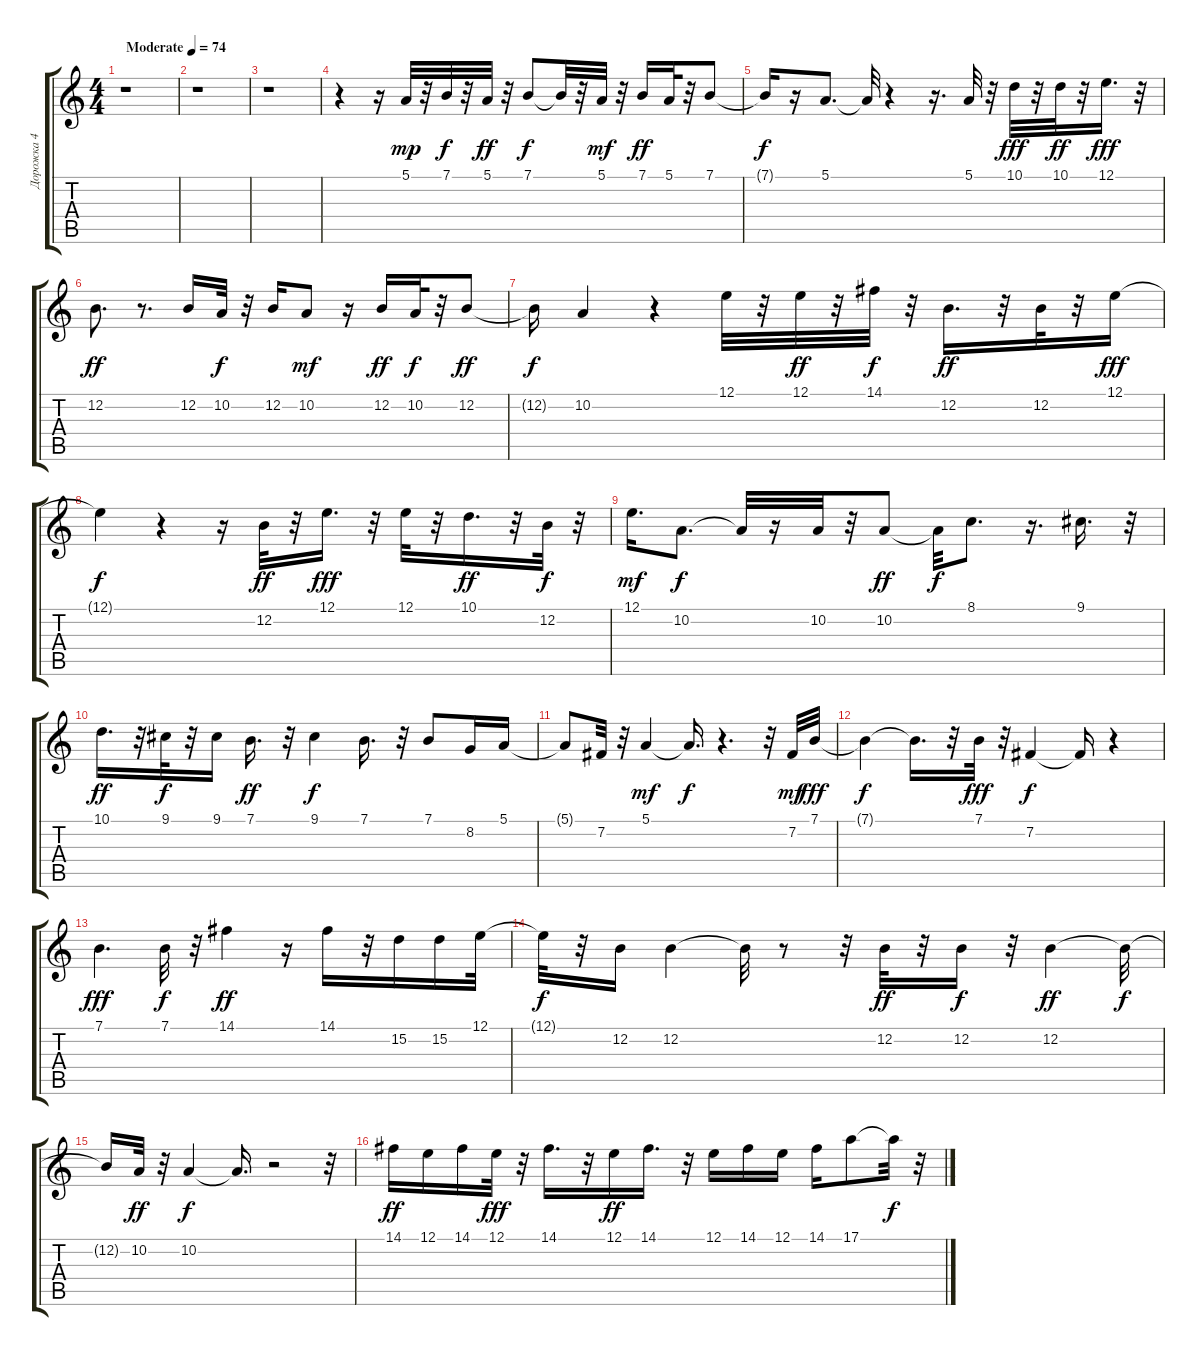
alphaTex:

\track ("Дорожка 4" "Дорожка 4") {instrument flute}
\staff {score tabs}
\tuning (E4 B3 G3 D3 A2 E2) {hide}
\ts (4 4)
\tempo (74 "Moderate")
\clef g2
\ks c
r.1{dy mp instrument flute} |
r.1 |
r.1 |
r.4 r.16 5.1.32 r.32 7.1.32{dy f} r.32 5.1.32{dy ff} r.32 7.1.8{dy f} 7.1{t}.32 r.32 5.1.32{dy mf} r.32 7.1.16{dy ff} 5.1.32 r.32 7.1.8 |
7.1{t}.16{dy f} r.16 5.1.8{d} 5.1{t}.32 r.4 r.16{d} 5.1.32 r.32 10.1.32{dy fff} r.32 10.1.32{dy ff} r.32 12.1.16{d dy fff} r.32 |
12.2.8{d dy ff} r.8{d} 12.2.16 10.2.32{dy f} r.32 12.2.16 10.2.8{dy mf} r.16 12.2.16{dy ff} 10.2.32{dy f} r.32 12.2.8{dy ff} |
12.2{t}.16{dy f} 10.2.4 r.4 12.1.32 r.32 12.1.32{dy ff} r.32 14.1.32{dy f} r.32 12.2.16{d dy ff} r.32 12.2.32 r.32 12.1.16{dy fff} |
12.1{t}.4{dy f} r.4 r.16 12.2.32{dy ff} r.32 12.1.16{d dy fff} r.32 12.1.32 r.32 10.1.16{d dy ff} r.32 12.2.32{dy f} r.32 |
12.1.16{d dy mf} 10.2.8{d dy f} 10.2{t}.32 r.16 10.2.32 r.32 10.2.8{dy ff} 10.2{t}.32{dy f} 8.1.8{d} r.16{d} 9.1.16{d} r.32 |
10.1.16{d dy ff} r.32 9.1.32{dy f} r.32 9.1.16 7.1.16{d dy ff} r.32 9.1.4{dy f} 7.1.16{d} r.32 7.1.8 8.2.16 5.1.16 |
5.1{t}.8 7.2.32 r.32 5.1.4{dy mf} 5.1{t}.16{d dy f} r.4{d} r.32 7.2.32{dy mf} 7.1.32{dy fff} |
7.1{t}.4{dy f} 7.1{t}.16{d} r.32 7.1.32{dy fff} r.32 7.2.4{dy f} 7.2{t}.16 r.4 |
7.1.4{d dy fff} 7.1.32{dy f} r.32 14.1.4{dy ff} r.16 14.1.16 r.32 15.2.16 15.2.16 12.1.32 |
12.1{t}.32{dy f} r.32 12.2.16 12.2.4 12.2{t}.32 r.8 r.32 12.2.32{dy ff} r.32 12.2.16{dy f} r.32 12.2.4{dy ff} 12.2{t}.32{dy f} |
12.2{t}.16 10.2.32{dy ff} r.32 10.2.4{dy f} 10.2{t}.16{d} r.2 r.32 |
14.1.16{dy ff} 12.1.16 14.1.16 12.1.32{dy fff} r.32 14.1.16{d} r.32 12.1.16{dy ff} 14.1.16{d} r.32 12.1.16 14.1.16 12.1.16 14.1.16 17.1.8 17.1{t}.32{dy f} r.32
